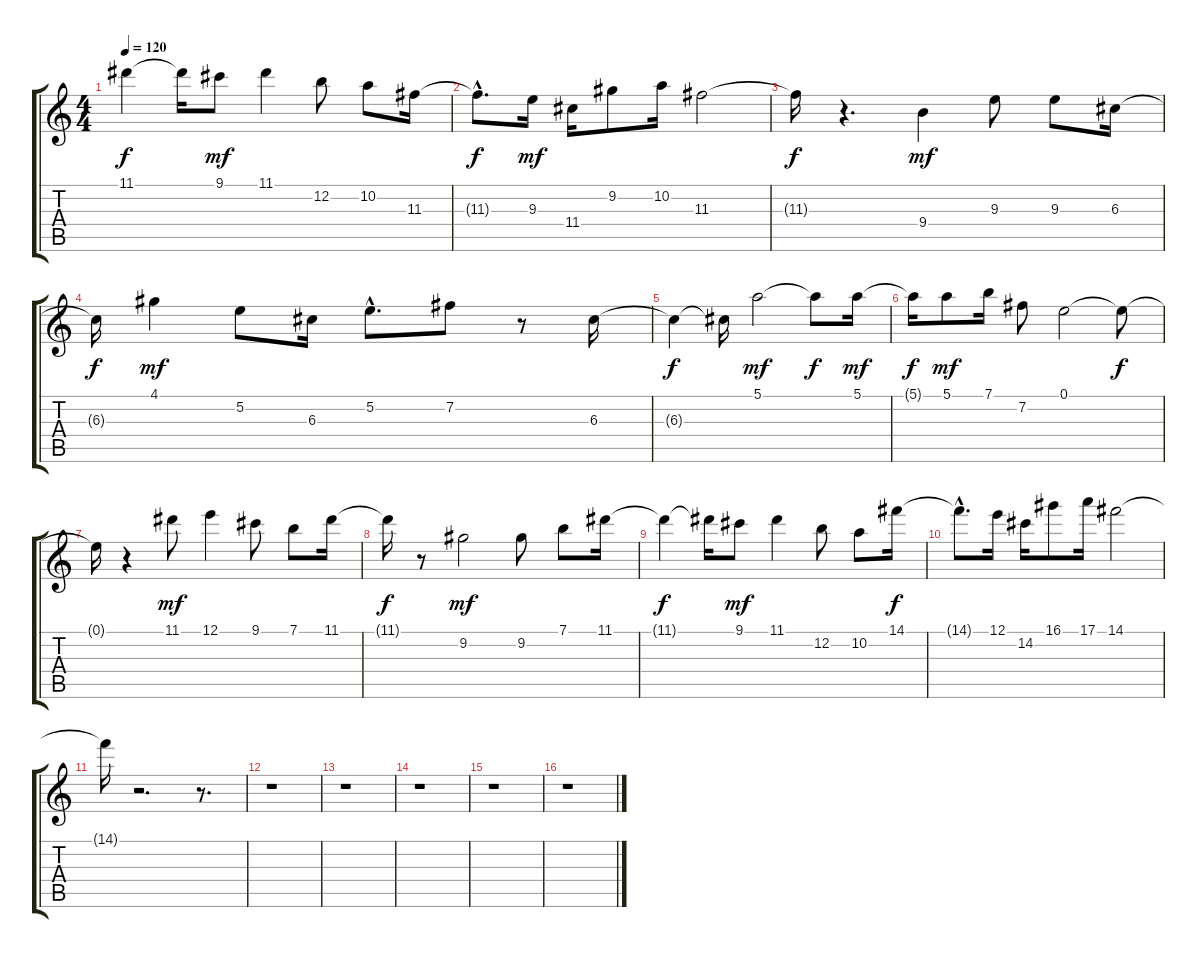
\track "" {instrument overdrivenguitar}
\staff {score tabs}
\tuning (E4 B3 G3 D3 A2 E2) {hide}
\ts (4 4)
\tempo 120
\clef g2
\ks c
11.1{t}.4{dy f} 11.1{t}.16 9.1.8{dy mf} 11.1.4 12.2.8 10.2.8 11.3.16 |
11.3{hac t}.8{d dy f} 9.3.16{dy mf} 11.4.16 9.2.8 10.2.16 11.3.2 |
11.3{t}.16{dy f} r.4{d} 9.4.4{dy mf} 9.3.8 9.3.8 6.3.16 |
6.3{t}.16{dy f} 4.1.4{dy mf} 5.2.8 6.3.16 5.2{hac}.8{d} 7.2.8 r.8 6.3.16 |
6.3{t}.4{dy f} 6.3{t}.16 5.1.2{dy mf} 5.1{t}.8{dy f} 5.1.16{dy mf} |
5.1{t}.16{dy f} 5.1.8{dy mf} 7.1.16 7.2.8 0.1.2 0.1{t}.8{dy f} |
0.1{t}.16 r.4 11.1.8{dy mf} 12.1.4 9.1.8 7.1.8 11.1.16 |
11.1{t}.16{dy f} r.8 9.2.2{dy mf} 9.2.8 7.1.8 11.1.16 |
11.1{t}.4{dy f} 11.1{t}.16 9.1.8{dy mf} 11.1.4 12.2.8 10.2.8 14.1.16{dy f} |
14.1{hac t}.8{d} 12.1.16 14.2.16 16.1.8 17.1.16 14.1.2 |
14.1{t}.16 r.2{d} r.8{d} |
r.1 |
r.1 |
r.1 |
r.1 |
r.1
